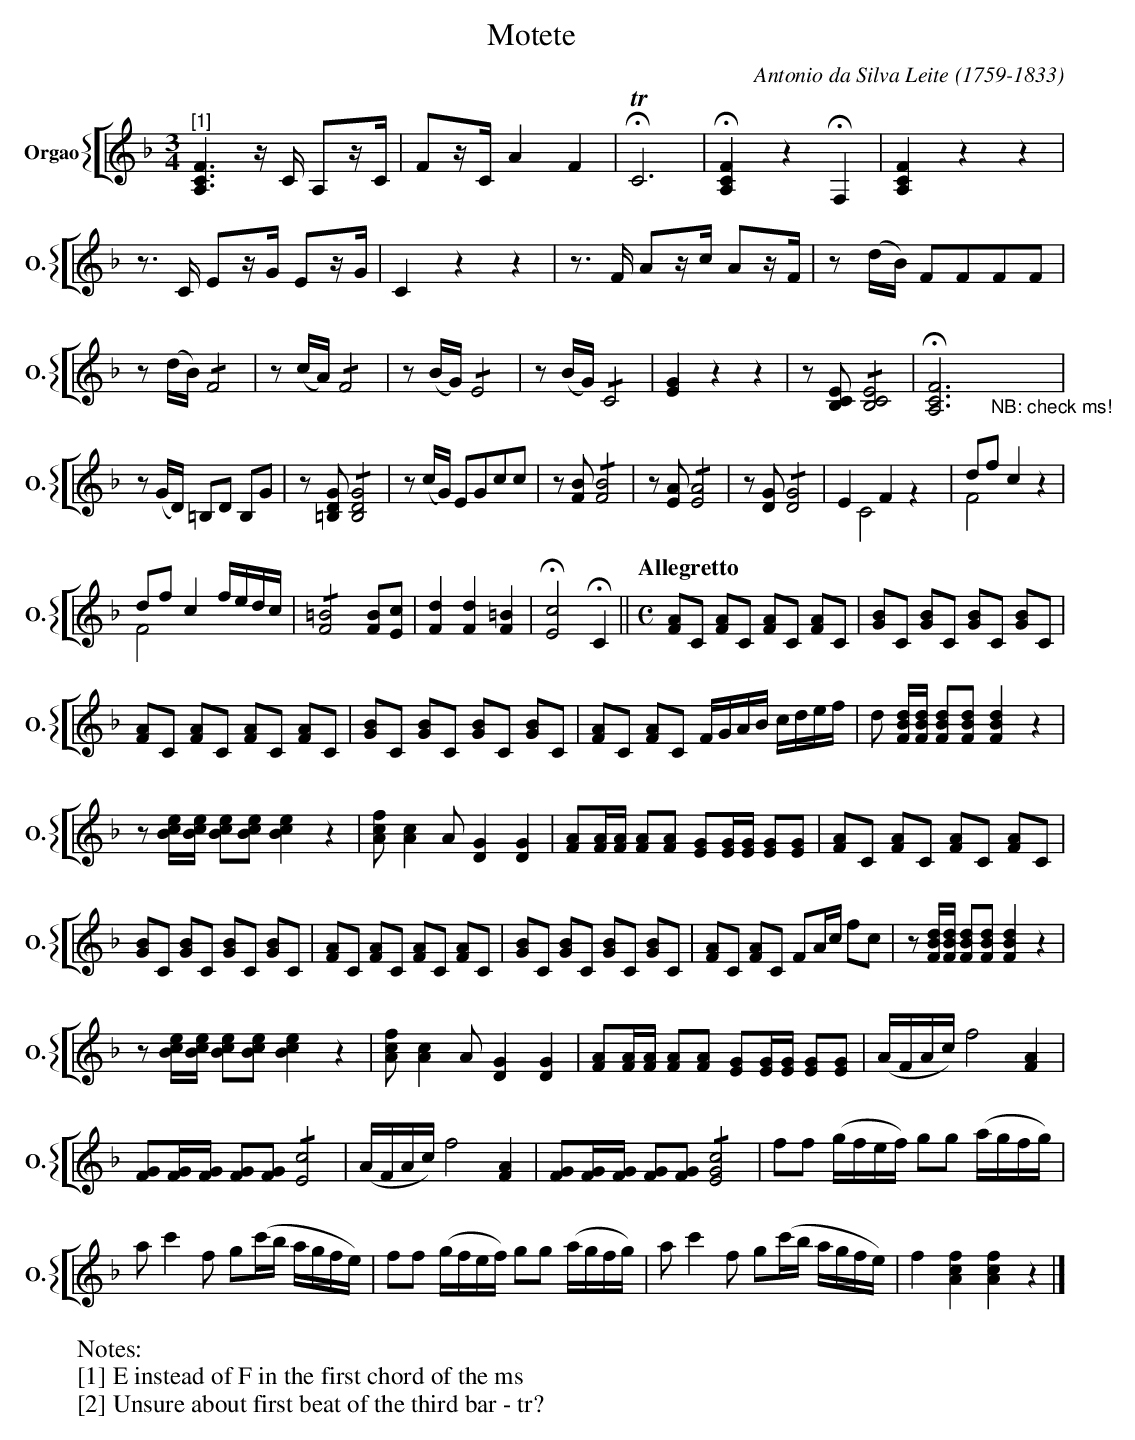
X:1
T:Motete
C:Antonio da Silva Leite (1759-1833)
M:3/4
L:1/4
K:F
V: 5 clef=treble name="Orgao" sname="O."
%%staves [{ 5 }]
"^[1]" [A,CF]3/2  z//C// A,/z//C// | F/z//C// AF | !fermata!!trill!C3 | !fermata![A,CF]z!fermata!F, | [A,CF]zz |
z/>C/ E/z//G// E/z//G// | Czz | z/>F/ A/z//c// A/z//F// |  z/(d//B//) F/F/F/F/ |
z/(d//B//)!/!F2 | z/(c//A//)!/!F2 | z/(B//G//)!/!E2 | \
z/(B//G//)!/!C2 | [EG]zz | z/[B,CE]/!/![B,CE]2 | !fermata![A,CF]3"_NB: check ms!"xx/ |
z/(G//D//) =B,/D/ B,/G/ | z/[=B,DG]/!/![B,DG]2 | z/(c//G//) E/G/c/c/ | z/[FB]/!/![FB]2 | \
z/[EA]/!/![EA]2 | z/[DG]/!/![DG]2 | EFz & x/C2x/ | d/f/cz & F2x |
d/f/cf//e//d//c// & F2x | !/![F=B]2[FB]/[Ec]/ | [Fd][Fd][F=B] | !fermata![Ec]2!fermata!C || \
[Q:"Allegretto"] [M:C] [FA]/C/ [FA]/C/ [FA]/C/ [FA]/C/ | [GB]/C/ [GB]/C/ [GB]/C/ [GB]/C/ |
[FA]/C/ [FA]/C/ [FA]/C/ [FA]/C/ | [GB]/C/ [GB]/C/ [GB]/C/ [GB]/C/ | \
[FA]/C/ [FA]/C/ F//G//A//B// c//d//e//f// | d/ [FBd]//[FBd]// [FBd]/[FBd]/[FBd]z |
z/[Bce]//[Bce]// [Bce]/[Bce]/[Bce]z | [Acf]/[Ac]A/[DG][DG] | \
[FA]/[FA]//[FA]// [FA]/[FA]/ [EG]/[EG]//[EG]// [EG]/[EG]/ | [FA]/C/ [FA]/C/ [FA]/C/ [FA]/C/ |
[GB]/C/ [GB]/C/ [GB]/C/ [GB]/C/ | [FA]/C/ [FA]/C/ [FA]/C/ [FA]/C/ | \
[GB]/C/ [GB]/C/ [GB]/C/ [GB]/C/ | [FA]/C/ [FA]/C/ F/A//c// f/c/ | z/[FBd]//[FBd]// [FBd]/[FBd]/[FBd]z |
z/[Bce]//[Bce]// [Bce]/[Bce]/[Bce]z | [Acf]/[Ac]A/[DG][DG] | \
[FA]/[FA]//[FA]// [FA]/[FA]/ [EG]/[EG]//[EG]// [EG]/[EG]/ | (A//F//A//c//)f2[FA] |
[FG]/[FG]//[FG]// [FG]/[FG]/!/![Ec]2 | (A//F//A//c//)f2[FA] | \
[FG]/[FG]//[FG]// [FG]/[FG]/!/![EGc]2 | f/f/ (g//f//e//f//) g/g/ (a//g//f//g//) |
a/c'f/ g/(c'//b// a//g//f//e//) | f/f/ (g//f//e//f//) g/g/ (a//g//f//g//) | \
a/c'f/ g/(c'//b// a//g//f//e//) | f[Acf][Acf]z |]
W: Notes:
W:[1] E instead of F in the first chord of the ms
W:[2] Unsure about first beat of the third bar - tr?
